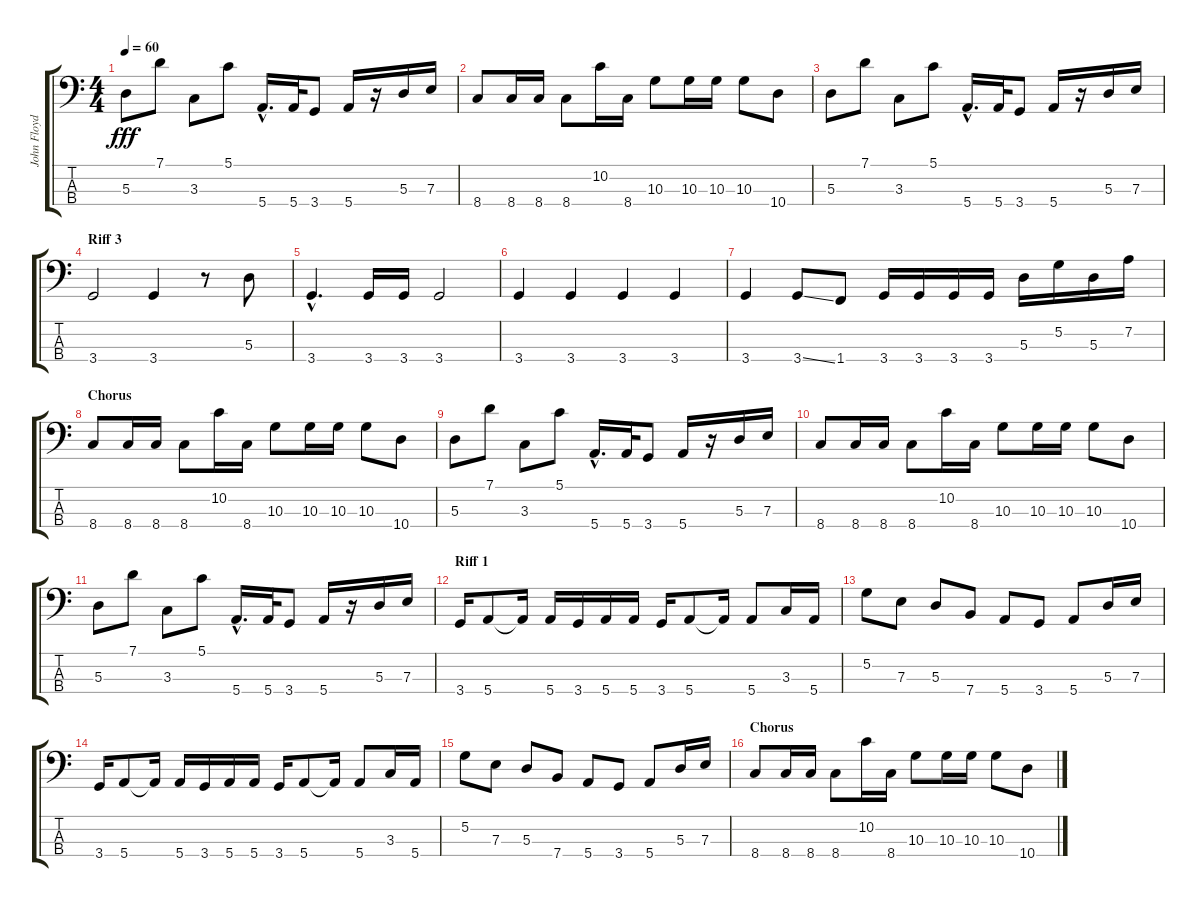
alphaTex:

\track ("John Floyd" "John Floyd") {instrument acousticguitarsteel}
\staff {score tabs}
\tuning (G2 D2 A1 E1) {hide}
\ts (4 4)
\tempo 60
\clef f4
\ks c
5.3.8{dy fff} 7.1.8 3.3.8 5.1.8 5.4{hac}.16{d} 5.4.32 3.4.8 5.4.16 r.16 5.3.16 7.3.16 |
8.4.8 8.4.16 8.4.16 8.4.8 10.2.16 8.4.16 10.3.8 10.3.16 10.3.16 10.3.8 10.4.8 |
5.3.8 7.1.8 3.3.8 5.1.8 5.4{hac}.16{d} 5.4.32 3.4.8 5.4.16 r.16 5.3.16 7.3.16 |
\section ("" "Riff 3")
3.4.2 3.4.4 r.8 5.3.8 |
3.4{hac}.4{d} 3.4.16 3.4.16 3.4.2 |
3.4.4 3.4.4 3.4.4 3.4.4 |
3.4.4 3.4{ss}.8 1.4.8 3.4.16 3.4.16 3.4.16 3.4.16 5.3.16 5.2.16 5.3.16 7.2.16 |
\section ("" "Chorus")
8.4.8 8.4.16 8.4.16 8.4.8 10.2.16 8.4.16 10.3.8 10.3.16 10.3.16 10.3.8 10.4.8 |
5.3.8 7.1.8 3.3.8 5.1.8 5.4{hac}.16{d} 5.4.32 3.4.8 5.4.16 r.16 5.3.16 7.3.16 |
8.4.8 8.4.16 8.4.16 8.4.8 10.2.16 8.4.16 10.3.8 10.3.16 10.3.16 10.3.8 10.4.8 |
5.3.8 7.1.8 3.3.8 5.1.8 5.4{hac}.16{d} 5.4.32 3.4.8 5.4.16 r.16 5.3.16 7.3.16 |
\section ("" "Riff 1")
3.4.16 5.4.8 5.4{t}.16 5.4.16 3.4.16 5.4.16 5.4.16 3.4.16 5.4.8 5.4{t}.16 5.4.8 3.3.16 5.4.16 |
5.2.8 7.3.8 5.3.8 7.4.8 5.4.8 3.4.8 5.4.8 5.3.16 7.3.16 |
3.4.16 5.4.8 5.4{t}.16 5.4.16 3.4.16 5.4.16 5.4.16 3.4.16 5.4.8 5.4{t}.16 5.4.8 3.3.16 5.4.16 |
5.2.8 7.3.8 5.3.8 7.4.8 5.4.8 3.4.8 5.4.8 5.3.16 7.3.16 |
\section ("" "Chorus")
8.4.8 8.4.16 8.4.16 8.4.8 10.2.16 8.4.16 10.3.8 10.3.16 10.3.16 10.3.8 10.4.8
